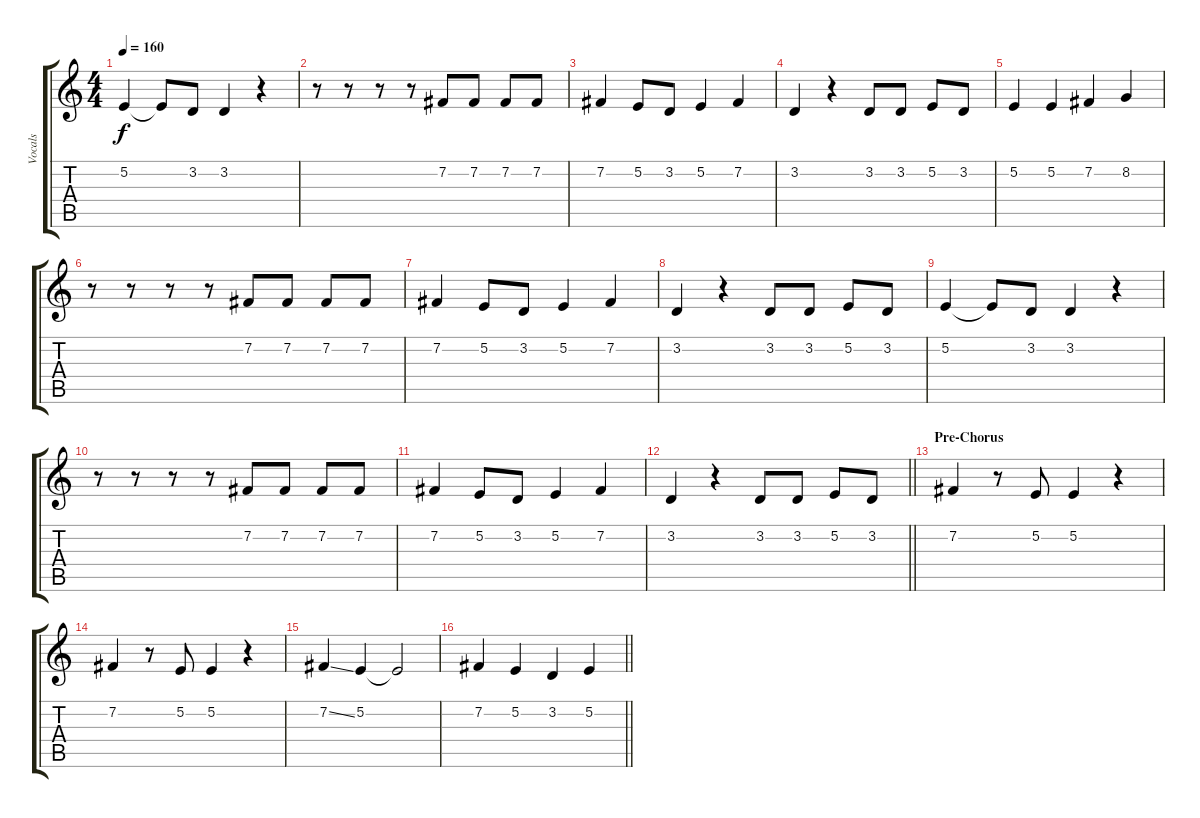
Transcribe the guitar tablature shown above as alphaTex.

\track ("Vocals" "Vocals") {instrument lead2sawtooth}
\staff {score tabs}
\tuning (E4 B3 G3 D3 A2 E2) {hide}
\ts (4 4)
\tempo 160
\clef g2
\ks c
5.2.4{dy f} 5.2{t}.8 3.2.8 3.2.4 r.4 |
r.8 r.8 r.8 r.8 7.2.8 7.2.8 7.2.8 7.2.8 |
7.2.4 5.2.8 3.2.8 5.2.4 7.2.4 |
3.2.4 r.4 3.2.8 3.2.8 5.2.8 3.2.8 |
5.2.4 5.2.4 7.2.4 8.2.4 |
r.8 r.8 r.8 r.8 7.2.8 7.2.8 7.2.8 7.2.8 |
7.2.4 5.2.8 3.2.8 5.2.4 7.2.4 |
3.2.4 r.4 3.2.8 3.2.8 5.2.8 3.2.8 |
5.2.4 5.2{t}.8 3.2.8 3.2.4 r.4 |
r.8 r.8 r.8 r.8 7.2.8 7.2.8 7.2.8 7.2.8 |
7.2.4 5.2.8 3.2.8 5.2.4 7.2.4 |
\barLineRight lightlight
3.2.4 r.4 3.2.8 3.2.8 5.2.8 3.2.8 |
\section ("" "Pre-Chorus")
7.2.4 r.8 5.2.8 5.2.4 r.4 |
7.2.4 r.8 5.2.8 5.2.4 r.4 |
7.2{ss}.4 5.2.4 5.2{t}.2 |
\barLineRight lightlight
7.2.4 5.2.4 3.2.4 5.2.4
